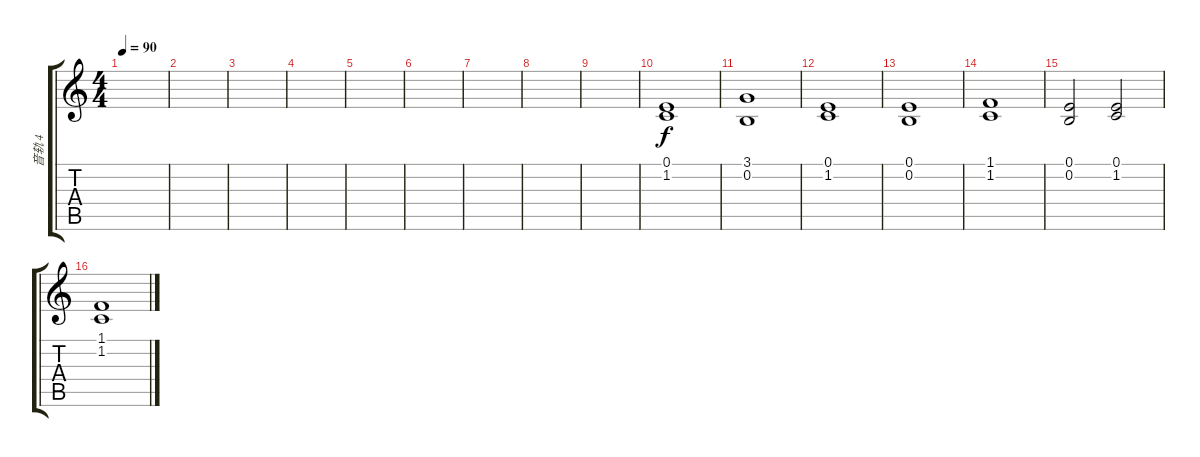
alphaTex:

\track ("音轨 4" "音轨 4") {instrument stringensemble2}
\staff {score tabs}
\tuning (E4 B3 G3 D3 A2 E2) {hide}
\ts (4 4)
\tempo 90
\clef g2
\ks c
|
|
|
|
|
|
|
|
|
(0.1 1.2).1 |
(3.1 0.2).1 |
(0.1 1.2).1 |
(0.1 0.2).1 |
(1.1 1.2).1 |
(0.1 0.2).2 (0.1 1.2).2 |
(1.1 1.2).1
